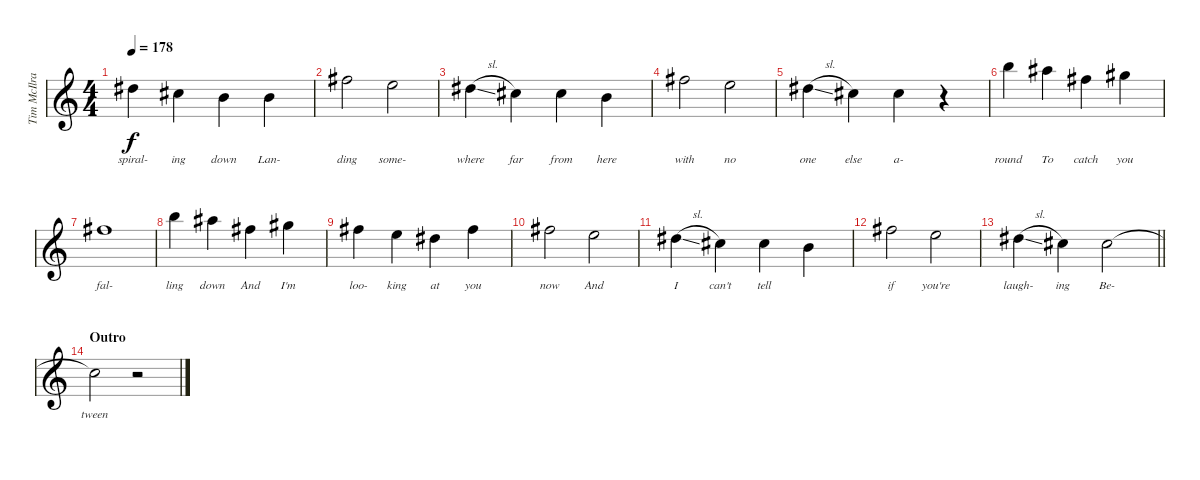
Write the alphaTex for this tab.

\track ("Tim McIlrath - Vocals" "Tim McIlra") {instrument distortionguitar}
\staff {score}
\tuning (Eb4 Bb3 Gb3 Db3 Ab2 Eb2) {hide}
\ts (4 4)
\tempo 178
\clef g2
\ks c
5.2.4{lyrics (0 "spiral-") lyrics (1 "") lyrics (2 "") lyrics (3 "") lyrics (4 "") dy f} 3.2.4{lyrics (0 "ing") lyrics (1 "") lyrics (2 "") lyrics (3 "") lyrics (4 "")} 1.2.4{lyrics (0 "down") lyrics (1 "") lyrics (2 "") lyrics (3 "") lyrics (4 "")} 1.2.4{lyrics (0 "Lan-") lyrics (1 "") lyrics (2 "") lyrics (3 "") lyrics (4 "")} |
8.2.2{lyrics (0 "ding") lyrics (1 "") lyrics (2 "") lyrics (3 "") lyrics (4 "")} 6.2.2{lyrics (0 "some-") lyrics (1 "") lyrics (2 "") lyrics (3 "") lyrics (4 "")} |
5.2{sl}.4{lyrics (0 "where") lyrics (1 "") lyrics (2 "") lyrics (3 "") lyrics (4 "")} 3.2.4{lyrics (0 "far") lyrics (1 "") lyrics (2 "") lyrics (3 "") lyrics (4 "")} 3.2.4{lyrics (0 "from") lyrics (1 "") lyrics (2 "") lyrics (3 "") lyrics (4 "")} 1.2.4{lyrics (0 "here") lyrics (1 "") lyrics (2 "") lyrics (3 "") lyrics (4 "")} |
8.2.2{lyrics (0 "with") lyrics (1 "") lyrics (2 "") lyrics (3 "") lyrics (4 "")} 6.2.2{lyrics (0 "no") lyrics (1 "") lyrics (2 "") lyrics (3 "") lyrics (4 "")} |
5.2{sl}.4{lyrics (0 "one") lyrics (1 "") lyrics (2 "") lyrics (3 "") lyrics (4 "")} 3.2.4{lyrics (0 "else") lyrics (1 "") lyrics (2 "") lyrics (3 "") lyrics (4 "")} 3.2.4{lyrics (0 "a-") lyrics (1 "") lyrics (2 "") lyrics (3 "") lyrics (4 "")} r.4 |
13.2.4{lyrics (0 "round") lyrics (1 "") lyrics (2 "") lyrics (3 "") lyrics (4 "")} 12.2.4{lyrics (0 "To") lyrics (1 "") lyrics (2 "") lyrics (3 "") lyrics (4 "")} 8.2.4{lyrics (0 "catch") lyrics (1 "") lyrics (2 "") lyrics (3 "") lyrics (4 "")} 10.2.4{lyrics (0 "you") lyrics (1 "") lyrics (2 "") lyrics (3 "") lyrics (4 "")} |
8.2.1{lyrics (0 "fal-") lyrics (1 "") lyrics (2 "") lyrics (3 "") lyrics (4 "")} |
13.2.4{lyrics (0 "ling") lyrics (1 "") lyrics (2 "") lyrics (3 "") lyrics (4 "")} 12.2.4{lyrics (0 "down") lyrics (1 "") lyrics (2 "") lyrics (3 "") lyrics (4 "")} 8.2.4{lyrics (0 "And") lyrics (1 "") lyrics (2 "") lyrics (3 "") lyrics (4 "")} 10.2.4{lyrics (0 "I'm") lyrics (1 "") lyrics (2 "") lyrics (3 "") lyrics (4 "")} |
8.2.4{lyrics (0 "loo-") lyrics (1 "") lyrics (2 "") lyrics (3 "") lyrics (4 "")} 6.2.4{lyrics (0 "king") lyrics (1 "") lyrics (2 "") lyrics (3 "") lyrics (4 "")} 5.2.4{lyrics (0 "at") lyrics (1 "") lyrics (2 "") lyrics (3 "") lyrics (4 "")} 8.2.4{lyrics (0 "you") lyrics (1 "") lyrics (2 "") lyrics (3 "") lyrics (4 "")} |
8.2.2{lyrics (0 "now") lyrics (1 "") lyrics (2 "") lyrics (3 "") lyrics (4 "")} 6.2.2{lyrics (0 "And") lyrics (1 "") lyrics (2 "") lyrics (3 "") lyrics (4 "")} |
5.2{sl}.4{lyrics (0 "I") lyrics (1 "") lyrics (2 "") lyrics (3 "") lyrics (4 "")} 3.2.4{lyrics (0 "can't") lyrics (1 "") lyrics (2 "") lyrics (3 "") lyrics (4 "")} 3.2.4{lyrics (0 "tell") lyrics (1 "") lyrics (2 "") lyrics (3 "") lyrics (4 "")} 1.2.4{lyrics (0 "") lyrics (1 "") lyrics (2 "") lyrics (3 "") lyrics (4 "")} |
8.2.2{lyrics (0 "if") lyrics (1 "") lyrics (2 "") lyrics (3 "") lyrics (4 "")} 6.2.2{lyrics (0 "you're") lyrics (1 "") lyrics (2 "") lyrics (3 "") lyrics (4 "")} |
\barLineRight lightlight
5.2{sl}.4{lyrics (0 "laugh-") lyrics (1 "") lyrics (2 "") lyrics (3 "") lyrics (4 "")} 3.2.4{lyrics (0 "ing") lyrics (1 "") lyrics (2 "") lyrics (3 "") lyrics (4 "")} 3.2.2{lyrics (0 "Be-") lyrics (1 "") lyrics (2 "") lyrics (3 "") lyrics (4 "")} |
\section ("" "Outro")
3.2{t}.2{lyrics (0 "tween") lyrics (1 "") lyrics (2 "") lyrics (3 "") lyrics (4 "")} r.2
